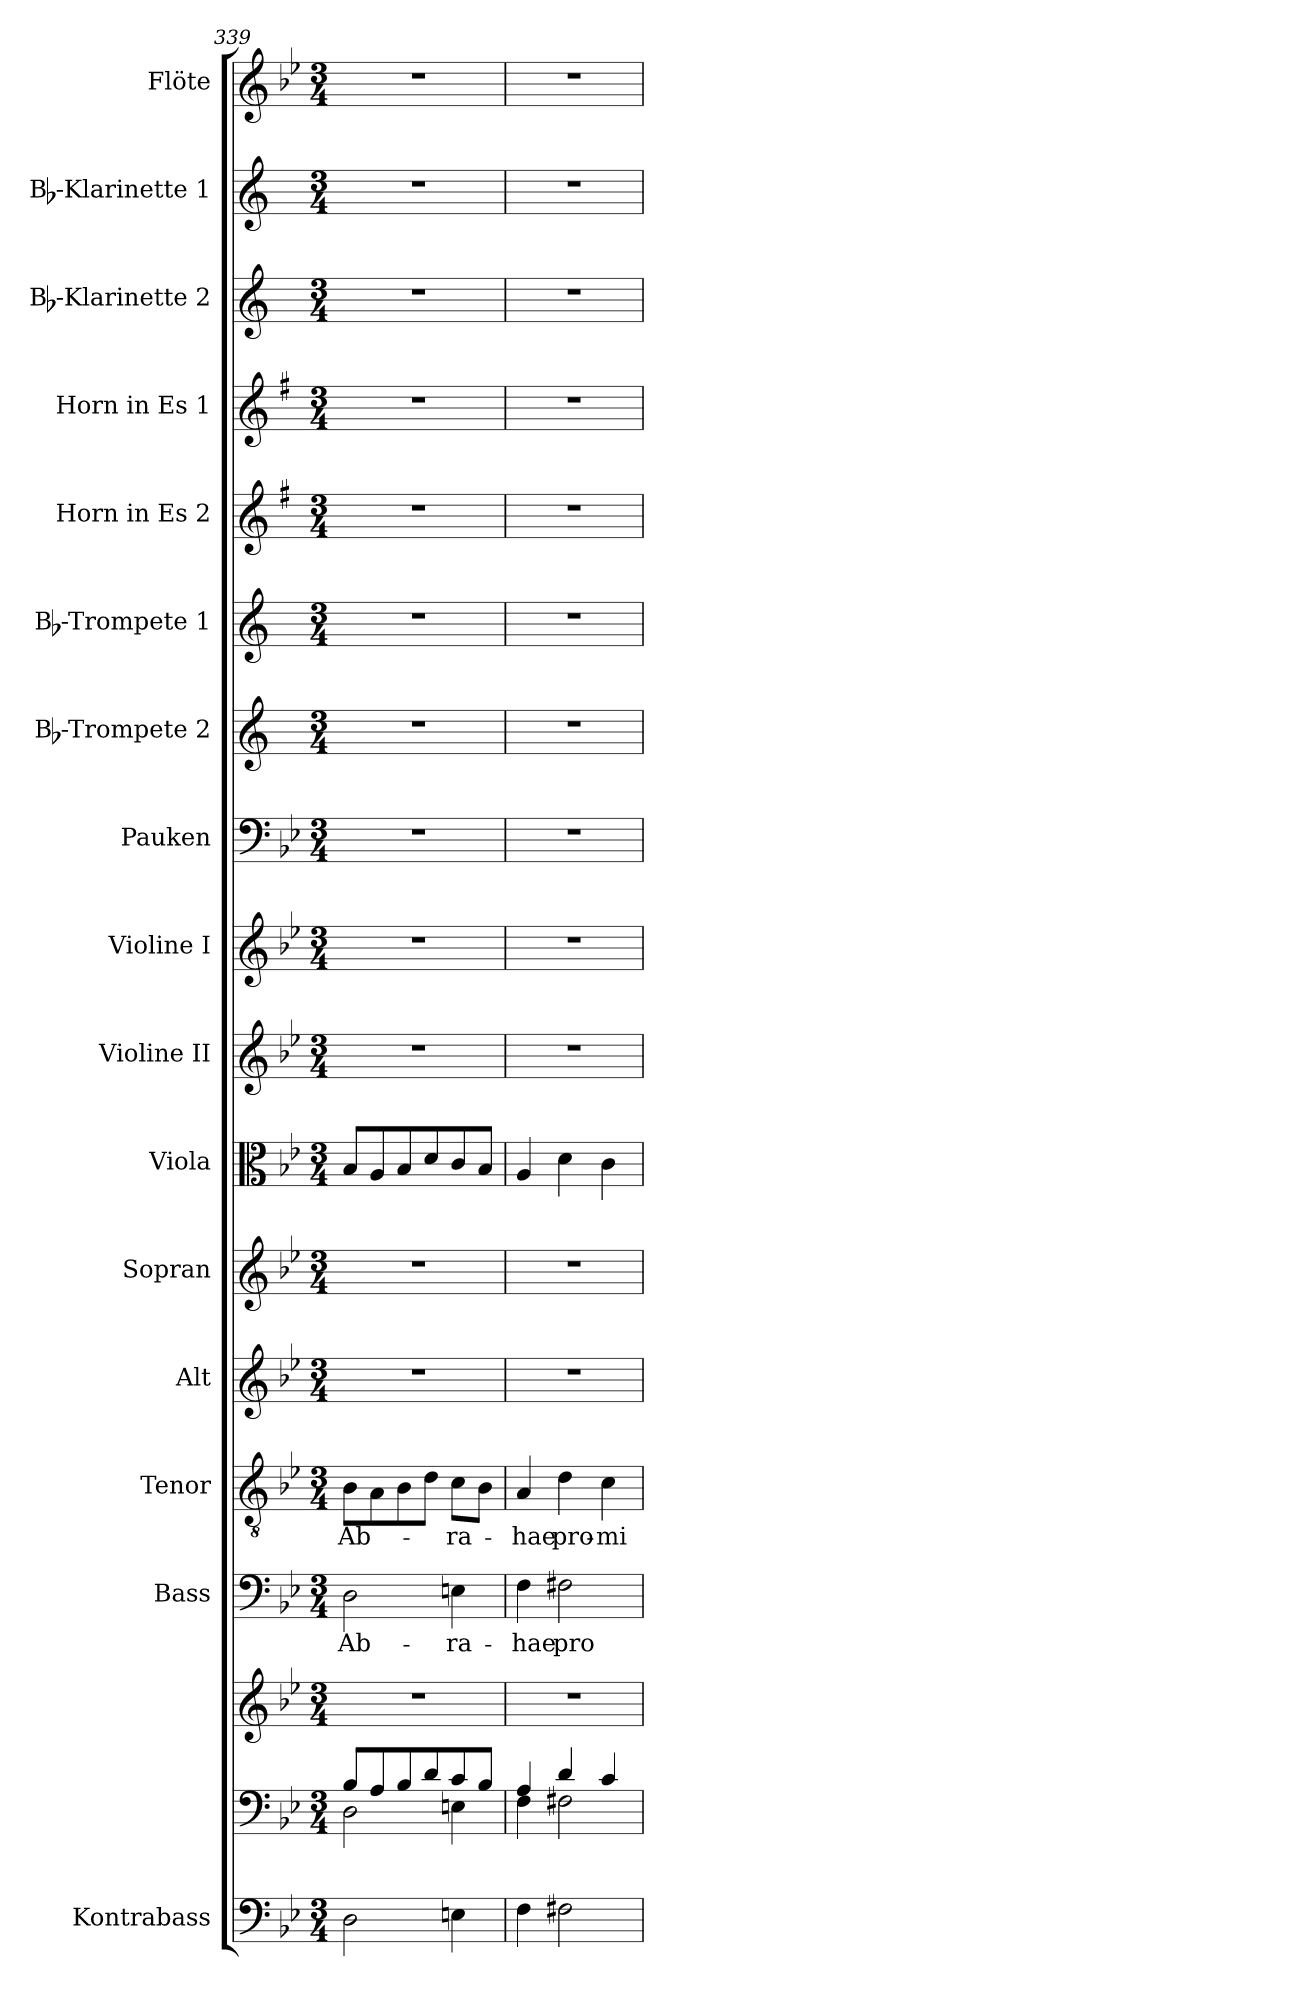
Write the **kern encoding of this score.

**kern	**kern	**kern	**kern	**text	**kern	**text	**kern	**kern	**kern	**kern	**kern	**kern	**kern	**kern	**kern	**kern	**kern	**kern	**kern
*part17	*part16	*part16	*part15	*part15	*part14	*part14	*part13	*part12	*part11	*part10	*part9	*part8	*part7	*part6	*part5	*part4	*part3	*part2	*part1
*staff18	*staff17	*staff16	*staff15	*staff15	*staff14	*staff14	*staff13	*staff12	*staff11	*staff10	*staff9	*staff8	*staff7	*staff6	*staff5	*staff4	*staff3	*staff2	*staff1
*I"Kontrabass	*	*	*I"Bass	*	*I"Tenor	*	*I"Alt	*I"Sopran	*I"Viola	*I"Violine II	*I"Violine I	*I"Pauken	*I"Bb-Trompete 2	*I"Bb-Trompete 1	*I"Horn in Es 2	*I"Horn in Es 1	*I"Bb-Klarinette 2	*I"Bb-Klarinette 1	*I"Flöte
*I'Kb.	*	*	*I'B.	*	*I'T.	*	*I'A.	*I'S.	*I'Vla.	*I'Vl. II	*I'Vl. I	*I'Pk.	*I'Bb Trp. 2	*I'Bb Trp. 1	*	*	*I'Bb Kl. 2	*I'Bb Kl. 1	*I'Fl.
*clefF4	*clefF4	*clefG2	*clefF4	*	*clefGv2	*	*clefG2	*clefG2	*clefC3	*clefG2	*clefG2	*clefF4	*clefG2	*clefG2	*clefG2	*clefG2	*clefG2	*clefG2	*clefG2
*ITrd7c12	*	*	*	*	*	*	*	*	*	*	*	*	*ITrd1c2	*ITrd1c2	*ITrd5c9	*ITrd5c9	*ITrd1c2	*ITrd1c2	*
*k[b-e-]	*k[b-e-]	*k[b-e-]	*k[b-e-]	*	*k[b-e-]	*	*k[b-e-]	*k[b-e-]	*k[b-e-]	*k[b-e-]	*k[b-e-]	*k[b-e-]	*k[b-e-]	*k[b-e-]	*k[b-e-]	*k[b-e-]	*k[b-e-]	*k[b-e-]	*k[b-e-]
*B-:	*B-:	*B-:	*B-:	*	*B-:	*	*B-:	*B-:	*B-:	*B-:	*B-:	*B-:	*B-:	*B-:	*B-:	*B-:	*B-:	*B-:	*B-:
*M3/4	*M3/4	*M3/4	*M3/4	*	*M3/4	*	*M3/4	*M3/4	*M3/4	*M3/4	*M3/4	*M3/4	*M3/4	*M3/4	*M3/4	*M3/4	*M3/4	*M3/4	*M3/4
=339	=339	=339	=339	=339	=339	=339	=339	=339	=339	=339	=339	=339	=339	=339	=339	=339	=339	=339	=339
*	*^	*	*	*	*	*	*	*	*	*	*	*	*	*	*	*	*	*	*
!	!	!	!	!	!LO:LY:b	!	!LO:LY:b	!	!	!	!	!	!	!	!	!	!	!	!	!
2DD\	8B-/L	2D\	2.r	2D\	Ab-	8B-\L	Ab-	2.r	2.r	8B-/L	2.r	2.r	2.r	2.r	2.r	2.r	2.r	2.r	2.r	2.r
.	8A/	.	.	.	.	8A\	.	.	.	8A/	.	.	.	.	.	.	.	.	.	.
.	8B-/	.	.	.	.	8B-\	.	.	.	8B-/	.	.	.	.	.	.	.	.	.	.
.	8d/	.	.	.	.	8d\J	.	.	.	8d/	.	.	.	.	.	.	.	.	.	.
!	!	!	!	!	!LO:LY:b	!	!LO:LY:b	!	!	!	!	!	!	!	!	!	!	!	!	!
4EEn\	8c/	4En\	.	4En\	-ra-	8c\L	-ra-	.	.	8c/	.	.	.	.	.	.	.	.	.	.
.	8B-/J	.	.	.	.	8B-\J	.	.	.	8B-/J	.	.	.	.	.	.	.	.	.	.
=340	=340	=340	=340	=340	=340	=340	=340	=340	=340	=340	=340	=340	=340	=340	=340	=340	=340	=340	=340	=340
!	!	!	!	!	!LO:LY:b	!	!LO:LY:b	!	!	!	!	!	!	!	!	!	!	!	!	!
4FF\	4A/	4F\	2.r	4F\	-hae	4A/	-hae	2.r	2.r	4A/	2.r	2.r	2.r	2.r	2.r	2.r	2.r	2.r	2.r	2.r
!	!	!	!	!	!LO:LY:b	!	!LO:LY:b	!	!	!	!	!	!	!	!	!	!	!	!	!
2FF#X\	4d/	2F#X\	.	2F#X\	pro-	4d\	pro-	.	.	4d\	.	.	.	.	.	.	.	.	.	.
!	!	!	!	!	!	!	!LO:LY:b	!	!	!	!	!	!	!	!	!	!	!	!	!
.	4c/	.	.	.	.	4c\	-mi-	.	.	4c\	.	.	.	.	.	.	.	.	.	.
*	*v	*v	*	*	*	*	*	*	*	*	*	*	*	*	*	*	*	*	*	*
=	=	=	=	=	=	=	=	=	=	=	=	=	=	=	=	=	=	=	=
*-	*-	*-	*-	*-	*-	*-	*-	*-	*-	*-	*-	*-	*-	*-	*-	*-	*-	*-	*-
